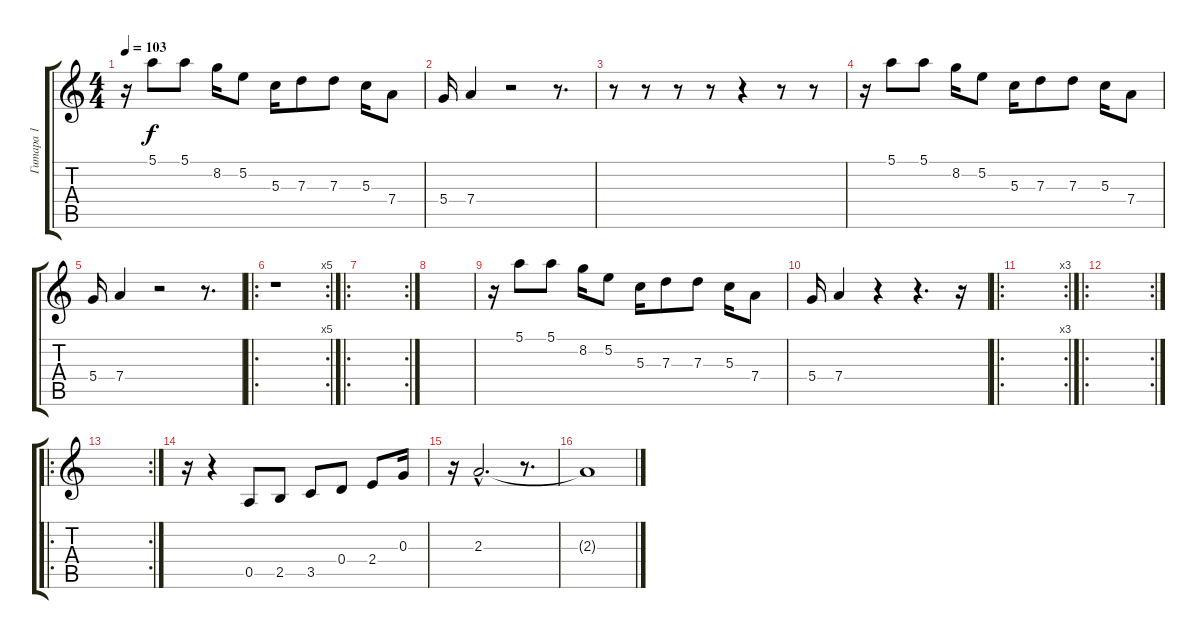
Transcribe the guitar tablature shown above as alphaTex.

\track ("Гитара 1" "Гитара 1") {instrument distortionguitar}
\staff {score tabs}
\tuning (E4 B3 G3 D3 A2 E2) {hide}
\ts (4 4)
\tempo 103
\clef g2
\ks c
r.16{dy f instrument distortionguitar} 5.1.8 5.1.8 8.2.16 5.2.8 5.3.16 7.3.8 7.3.8 5.3.16 7.4.8 |
5.4.16 7.4.4 r.2 r.8{d} |
r.8 r.8 r.8 r.8 r.4 r.8 r.8 |
r.16 5.1.8 5.1.8 8.2.16 5.2.8 5.3.16 7.3.8 7.3.8 5.3.16 7.4.8 |
5.4.16 7.4.4 r.2 r.8{d} |
\ro
\rc 5
r.1 |
\ro
\rc 2
|
|
r.16 5.1.8 5.1.8 8.2.16 5.2.8 5.3.16 7.3.8 7.3.8 5.3.16 7.4.8 |
5.4.16 7.4.4 r.4 r.4{d} r.16 |
\ro
\rc 3
|
\ro
\rc 2
|
\ro
\rc 2
|
r.16 r.4 0.5.8 2.5.8 3.5.8 0.4.8 2.4.8 0.3.16 |
r.16 2.3{hac}.2{d} r.8{d} |
2.3{t}.1
